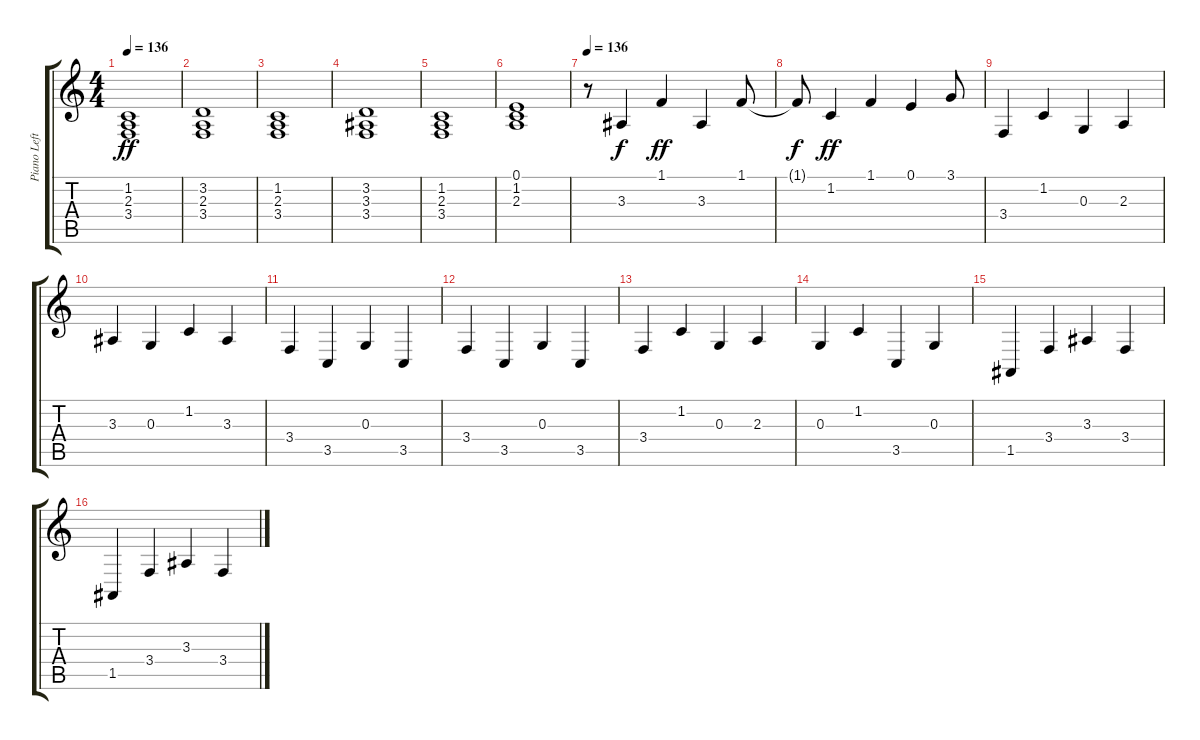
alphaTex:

\track ("Piano Left Hand" "Piano Left") {instrument acousticgrandpiano}
\staff {score tabs}
\tuning (E4 B3 G3 D3 A2 E2) {hide}
\ts (4 4)
\tempo 136
\tempo 120
\tempo 136
\clef g2
\ks c
(1.2 2.3 3.4).1{dy ff instrument acousticgrandpiano} |
(3.2 2.3 3.4).1 |
(1.2 2.3 3.4).1 |
(3.2 3.3 3.4).1 |
(1.2 2.3 3.4).1 |
(0.1 1.2 2.3).1 |
\tempo 136
r.8 3.3.4{dy f} 1.1.4{dy ff} 3.3.4 1.1.8 |
1.1{t}.8{dy f} 1.2.4{dy ff} 1.1.4 0.1.4 3.1.8 |
3.4.4 1.2.4 0.3.4 2.3.4 |
3.3.4 0.3.4 1.2.4 3.3.4 |
3.4.4 3.5.4 0.3.4 3.5.4 |
3.4.4 3.5.4 0.3.4 3.5.4 |
3.4.4 1.2.4 0.3.4 2.3.4 |
0.3.4 1.2.4 3.5.4 0.3.4 |
1.5.4 3.4.4 3.3.4 3.4.4 |
1.5.4 3.4.4 3.3.4 3.4.4
